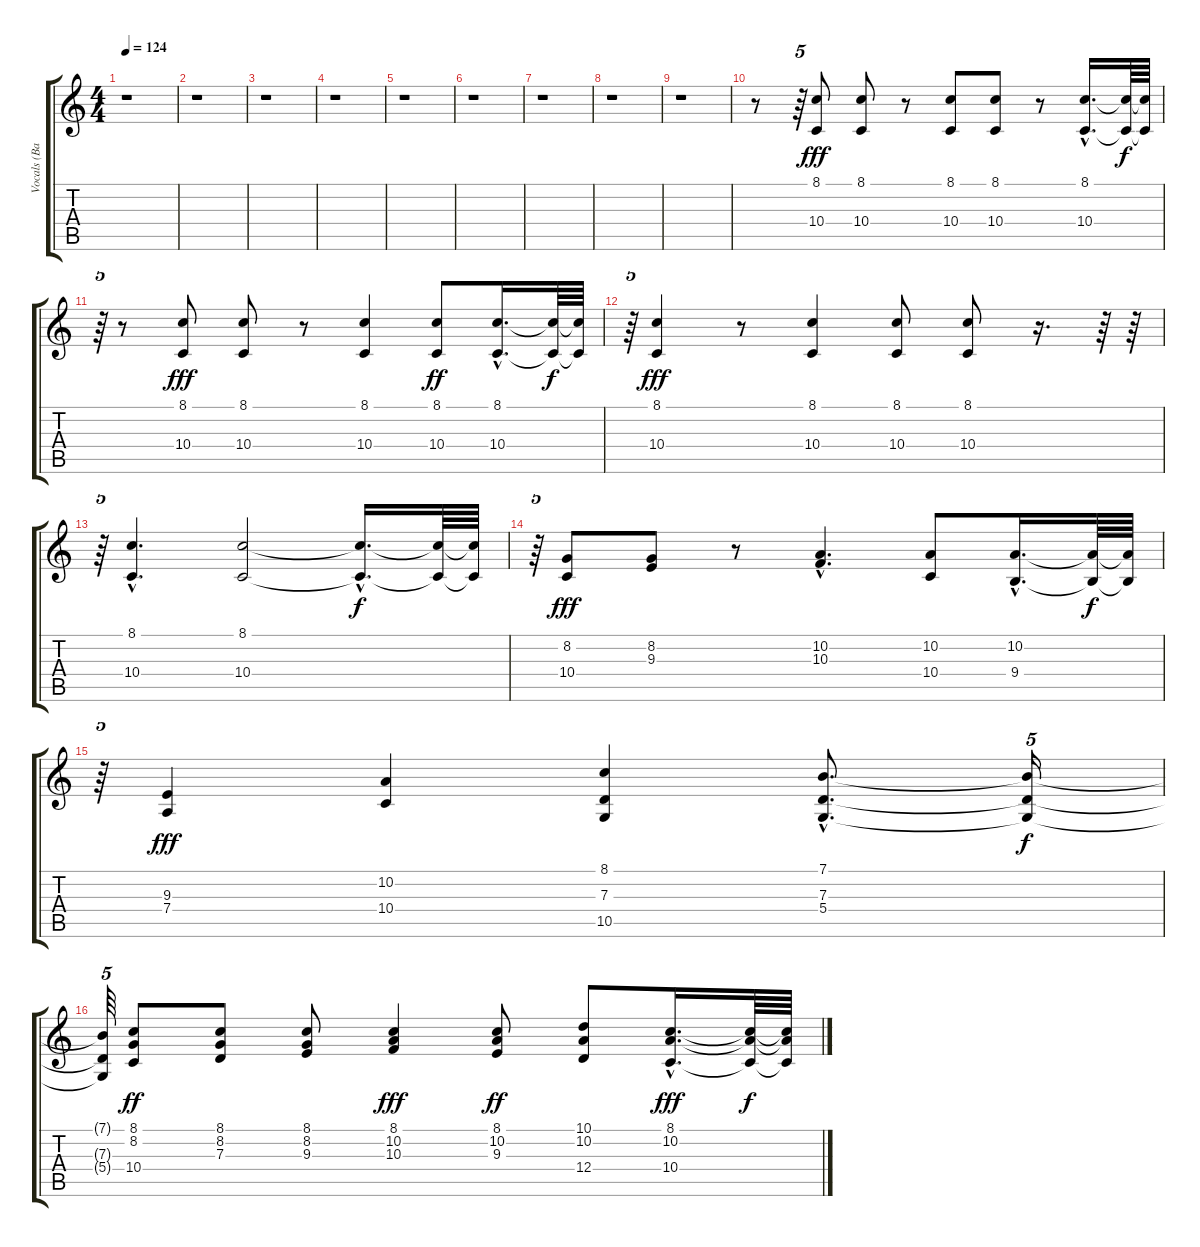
\track ("Vocals (Backing)" "Vocals (Ba") {instrument voiceoohs}
\staff {score tabs}
\tuning (E4 B3 G3 D3 A2 E2) {hide}
\ts (4 4)
\tempo 124
\clef g2
\ks c
r.1{dy f} |
r.1 |
r.1 |
r.1 |
r.1 |
r.1 |
r.1 |
r.1 |
r.1 |
r.8 r.64{tu (5 4)} (8.1 10.4).8{dy fff} (8.1 10.4).8 r.8 (8.1 10.4).8 (8.1 10.4).8 r.8 (8.1{hac} 10.4{hac}).16{d} (8.1{t} 10.4{t}).64{dy f} (8.1{t} 10.4{t}).64 |
r.64{tu (5 4)} r.8 (8.1 10.4).8{dy fff} (8.1 10.4).8 r.8 (8.1 10.4).4 (8.1 10.4).8{dy ff} (8.1{hac} 10.4{hac}).16{d} (8.1{t} 10.4{t}).64{dy f} (8.1{t} 10.4{t}).64 |
r.64{tu (5 4)} (8.1 10.4).4{dy fff} r.8 (8.1 10.4).4 (8.1 10.4).8 (8.1 10.4).8 r.16{d} r.64 r.64 |
r.64{tu (5 4)} (8.1{hac} 10.4{hac}).4{d} (8.1 10.4).2 (8.1{hac t} 10.4{hac t}).16{d dy f} (8.1{t} 10.4{t}).64 (8.1{t} 10.4{t}).64 |
r.64{tu (5 4)} (8.2 10.4).8{dy fff} (8.2 9.3).8 r.8 (10.2{hac} 10.3{hac}).4{d} (10.2 10.4).8 (10.2{hac} 9.4{hac}).16{d} (10.2{t} 9.4{t}).64{dy f} (10.2{t} 9.4{t}).64 |
r.64{tu (5 4)} (9.3 7.4).4{dy fff} (10.2 10.4).4 (8.1 7.3 10.5).4 (7.1{hac} 7.3{hac} 5.4{hac}).8{d} (7.1{t} 7.3{t} 5.4{t}).16{tu (5 4) dy f} |
(7.1{t} 7.3{t} 5.4{t}).64{tu (5 4)} (8.1 8.2 10.4).8{dy ff} (8.1 8.2 7.3).8 (8.1 8.2 9.3).8 (8.1 10.2 10.3).4{dy fff} (8.1 10.2 9.3).8{dy ff} (10.1 10.2 12.4).8 (8.1{hac} 10.2{hac} 10.4{hac}).16{d dy fff} (8.1{t} 10.2{t} 10.4{t}).64{dy f} (8.1{t} 10.2{t} 10.4{t}).64
